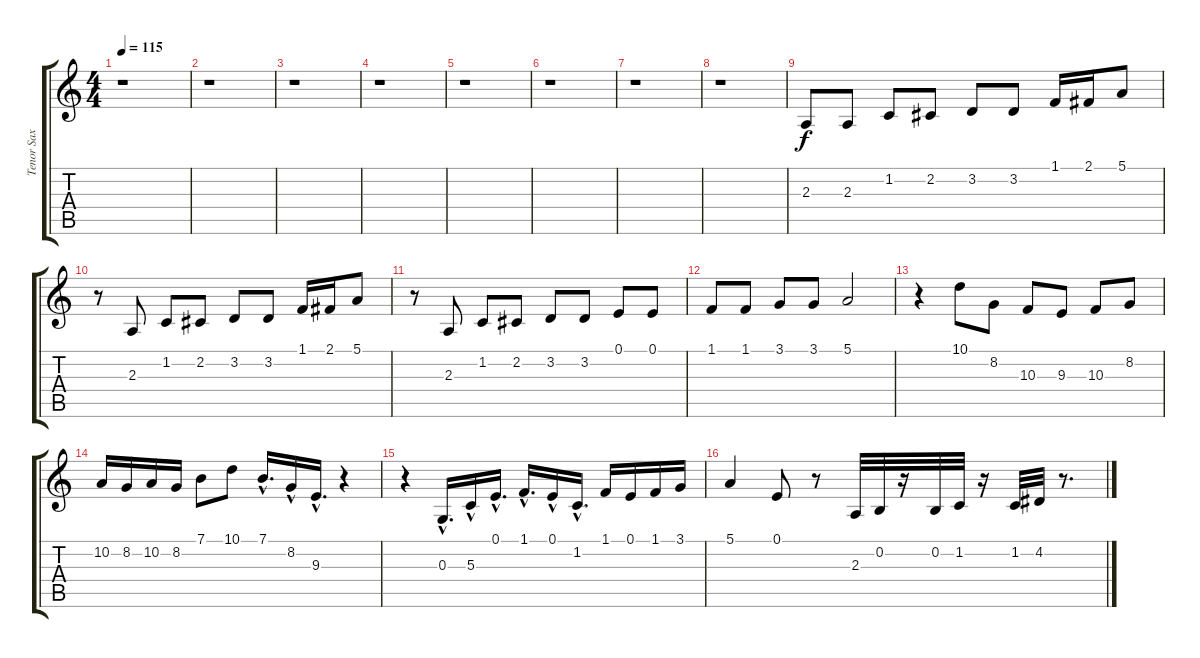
\track ("Tenor Sax" "Tenor Sax") {instrument tenorsax}
\staff {score tabs}
\tuning (E4 B3 G3 D3 A2 E2) {hide}
\ts (4 4)
\tempo 115
\clef g2
\ks c
r.1{dy f} |
r.1 |
r.1 |
r.1 |
r.1 |
r.1 |
r.1 |
r.1 |
2.3.8 2.3.8 1.2.8 2.2.8 3.2.8 3.2.8 1.1.16 2.1.16 5.1.8 |
r.8 2.3.8 1.2.8 2.2.8 3.2.8 3.2.8 1.1.16 2.1.16 5.1.8 |
r.8 2.3.8 1.2.8 2.2.8 3.2.8 3.2.8 0.1.8 0.1.8 |
1.1.8 1.1.8 3.1.8 3.1.8 5.1.2 |
r.4 10.1.8 8.2.8 10.3.8 9.3.8 10.3.8 8.2.8 |
10.2.16 8.2.16 10.2.16 8.2.16 7.1.8 10.1.8 7.1{hac}.16{d} 8.2{hac}.16 9.3{hac}.16{d} r.4 |
r.4 0.3{hac}.16{d} 5.3{hac}.16 0.1{hac}.16{d} 1.1{hac}.16{d} 0.1{hac}.16 1.2{hac}.16{d} 1.1.16 0.1.16 1.1.16 3.1.16 |
5.1.4 0.1.8 r.8 2.3.32 0.2.32 r.16 0.2.32 1.2.32 r.16 1.2.32 4.2.32 r.8{d}
